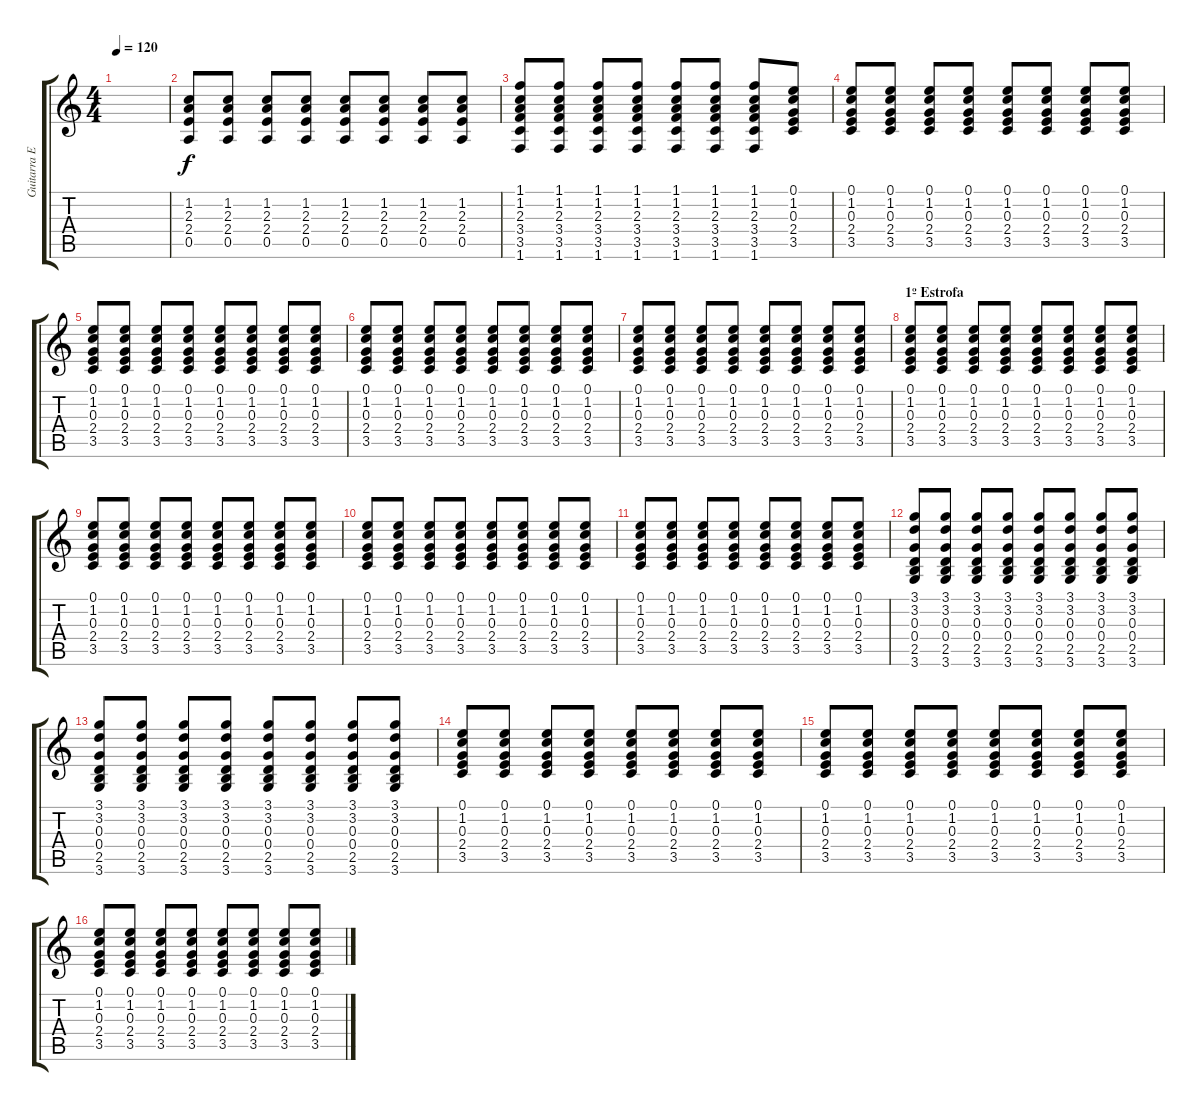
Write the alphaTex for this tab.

\track ("Guitarra Eléctrica" "Guitarra E") {instrument electricguitarclean}
\staff {score tabs}
\tuning (E4 B3 G3 D3 A2 E2) {hide}
\ts (4 4)
\tempo 120
\clef g2
\ks c
|
(1.2 2.3 2.4 0.5).8 (1.2 2.3 2.4 0.5).8 (1.2 2.3 2.4 0.5).8 (1.2 2.3 2.4 0.5).8 (1.2 2.3 2.4 0.5).8 (1.2 2.3 2.4 0.5).8 (1.2 2.3 2.4 0.5).8 (1.2 2.3 2.4 0.5).8 |
(1.1 1.2 2.3 3.4 3.5 1.6).8 (1.1 1.2 2.3 3.4 3.5 1.6).8 (1.1 1.2 2.3 3.4 3.5 1.6).8 (1.1 1.2 2.3 3.4 3.5 1.6).8 (1.1 1.2 2.3 3.4 3.5 1.6).8 (1.1 1.2 2.3 3.4 3.5 1.6).8 (1.1 1.2 2.3 3.4 3.5 1.6).8 (0.1 1.2 0.3 2.4 3.5).8 |
(0.1 1.2 0.3 2.4 3.5).8 (0.1 1.2 0.3 2.4 3.5).8 (0.1 1.2 0.3 2.4 3.5).8 (0.1 1.2 0.3 2.4 3.5).8 (0.1 1.2 0.3 2.4 3.5).8 (0.1 1.2 0.3 2.4 3.5).8 (0.1 1.2 0.3 2.4 3.5).8 (0.1 1.2 0.3 2.4 3.5).8 |
(0.1 1.2 0.3 2.4 3.5).8 (0.1 1.2 0.3 2.4 3.5).8 (0.1 1.2 0.3 2.4 3.5).8 (0.1 1.2 0.3 2.4 3.5).8 (0.1 1.2 0.3 2.4 3.5).8 (0.1 1.2 0.3 2.4 3.5).8 (0.1 1.2 0.3 2.4 3.5).8 (0.1 1.2 0.3 2.4 3.5).8 |
(0.1 1.2 0.3 2.4 3.5).8 (0.1 1.2 0.3 2.4 3.5).8 (0.1 1.2 0.3 2.4 3.5).8 (0.1 1.2 0.3 2.4 3.5).8 (0.1 1.2 0.3 2.4 3.5).8 (0.1 1.2 0.3 2.4 3.5).8 (0.1 1.2 0.3 2.4 3.5).8 (0.1 1.2 0.3 2.4 3.5).8 |
(0.1 1.2 0.3 2.4 3.5).8 (0.1 1.2 0.3 2.4 3.5).8 (0.1 1.2 0.3 2.4 3.5).8 (0.1 1.2 0.3 2.4 3.5).8 (0.1 1.2 0.3 2.4 3.5).8 (0.1 1.2 0.3 2.4 3.5).8 (0.1 1.2 0.3 2.4 3.5).8 (0.1 1.2 0.3 2.4 3.5).8 |
\section ("" "1º Estrofa")
(0.1 1.2 0.3 2.4 3.5).8 (0.1 1.2 0.3 2.4 3.5).8 (0.1 1.2 0.3 2.4 3.5).8 (0.1 1.2 0.3 2.4 3.5).8 (0.1 1.2 0.3 2.4 3.5).8 (0.1 1.2 0.3 2.4 3.5).8 (0.1 1.2 0.3 2.4 3.5).8 (0.1 1.2 0.3 2.4 3.5).8 |
(0.1 1.2 0.3 2.4 3.5).8 (0.1 1.2 0.3 2.4 3.5).8 (0.1 1.2 0.3 2.4 3.5).8 (0.1 1.2 0.3 2.4 3.5).8 (0.1 1.2 0.3 2.4 3.5).8 (0.1 1.2 0.3 2.4 3.5).8 (0.1 1.2 0.3 2.4 3.5).8 (0.1 1.2 0.3 2.4 3.5).8 |
(0.1 1.2 0.3 2.4 3.5).8 (0.1 1.2 0.3 2.4 3.5).8 (0.1 1.2 0.3 2.4 3.5).8 (0.1 1.2 0.3 2.4 3.5).8 (0.1 1.2 0.3 2.4 3.5).8 (0.1 1.2 0.3 2.4 3.5).8 (0.1 1.2 0.3 2.4 3.5).8 (0.1 1.2 0.3 2.4 3.5).8 |
(0.1 1.2 0.3 2.4 3.5).8 (0.1 1.2 0.3 2.4 3.5).8 (0.1 1.2 0.3 2.4 3.5).8 (0.1 1.2 0.3 2.4 3.5).8 (0.1 1.2 0.3 2.4 3.5).8 (0.1 1.2 0.3 2.4 3.5).8 (0.1 1.2 0.3 2.4 3.5).8 (0.1 1.2 0.3 2.4 3.5).8 |
(3.1 3.2 0.3 0.4 2.5 3.6).8 (3.1 3.2 0.3 0.4 2.5 3.6).8 (3.1 3.2 0.3 0.4 2.5 3.6).8 (3.1 3.2 0.3 0.4 2.5 3.6).8 (3.1 3.2 0.3 0.4 2.5 3.6).8 (3.1 3.2 0.3 0.4 2.5 3.6).8 (3.1 3.2 0.3 0.4 2.5 3.6).8 (3.1 3.2 0.3 0.4 2.5 3.6).8 |
(3.1 3.2 0.3 0.4 2.5 3.6).8 (3.1 3.2 0.3 0.4 2.5 3.6).8 (3.1 3.2 0.3 0.4 2.5 3.6).8 (3.1 3.2 0.3 0.4 2.5 3.6).8 (3.1 3.2 0.3 0.4 2.5 3.6).8 (3.1 3.2 0.3 0.4 2.5 3.6).8 (3.1 3.2 0.3 0.4 2.5 3.6).8 (3.1 3.2 0.3 0.4 2.5 3.6).8 |
(0.1 1.2 0.3 2.4 3.5).8 (0.1 1.2 0.3 2.4 3.5).8 (0.1 1.2 0.3 2.4 3.5).8 (0.1 1.2 0.3 2.4 3.5).8 (0.1 1.2 0.3 2.4 3.5).8 (0.1 1.2 0.3 2.4 3.5).8 (0.1 1.2 0.3 2.4 3.5).8 (0.1 1.2 0.3 2.4 3.5).8 |
(0.1 1.2 0.3 2.4 3.5).8 (0.1 1.2 0.3 2.4 3.5).8 (0.1 1.2 0.3 2.4 3.5).8 (0.1 1.2 0.3 2.4 3.5).8 (0.1 1.2 0.3 2.4 3.5).8 (0.1 1.2 0.3 2.4 3.5).8 (0.1 1.2 0.3 2.4 3.5).8 (0.1 1.2 0.3 2.4 3.5).8 |
(0.1 1.2 0.3 2.4 3.5).8 (0.1 1.2 0.3 2.4 3.5).8 (0.1 1.2 0.3 2.4 3.5).8 (0.1 1.2 0.3 2.4 3.5).8 (0.1 1.2 0.3 2.4 3.5).8 (0.1 1.2 0.3 2.4 3.5).8 (0.1 1.2 0.3 2.4 3.5).8 (0.1 1.2 0.3 2.4 3.5).8
